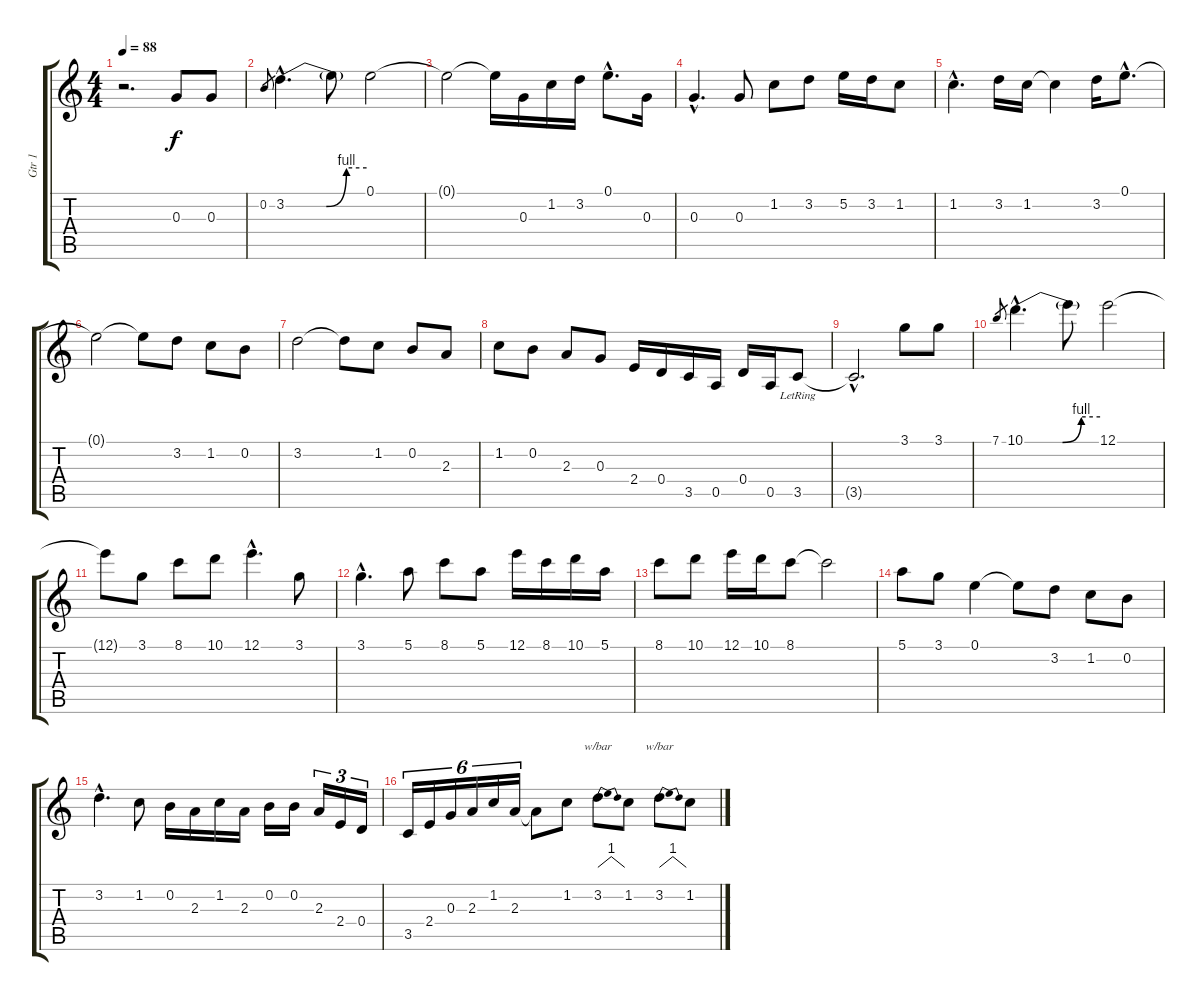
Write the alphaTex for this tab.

\track ("Gtr 1" "Gtr 1") {instrument overdrivenguitar}
\staff {score tabs}
\tuning (E4 B3 G3 D3 A2 E2) {hide}
\ts (4 4)
\tempo 88
\clef g2
\ks c
r.2{d dy f instrument overdrivenguitar} 0.3.8 0.3.8 |
0.2.8{gr} 3.2{be (custom 0 0 30 0 45 4 60 4) hac}.4{d} 3.2{t}.8 0.1.2 |
0.1{t}.2 0.1{t}.16 0.3.16 1.2.16 3.2.16 0.1{hac}.8{d} 0.3.16 |
0.3{hac}.4{d} 0.3.8 1.2.8 3.2.8 5.2.16 3.2.16 1.2.8 |
1.2{hac}.4{d} 3.2.16 1.2.16 1.2{t}.4 3.2.16 0.1{hac}.8{d} |
0.1{t}.2 0.1{t}.8 3.2.8 1.2.8 0.2.8 |
3.2.2 3.2{t}.8 1.2.8 0.2.8 2.3.8 |
1.2.8 0.2.8 2.3.8 0.3.8 2.4.16 0.4.16 3.5.16 0.5.16 0.4.16 0.5.16 3.5{lr}.8 |
3.5{hac t}.2{d} 3.1.8 3.1.8 |
7.1.8{gr} 10.1{be (custom 0 0 30 0 45 4 60 4) hac}.4{d} 10.1{t}.8 12.1.2 |
12.1{t}.8 3.1.8 8.1.8 10.1.8 12.1{hac}.4{d} 3.1.8 |
3.1{hac}.4{d} 5.1.8 8.1.8 5.1.8 12.1.16 8.1.16 10.1.16 5.1.16 |
8.1.8 10.1.8 12.1.16 10.1.16 8.1.8 8.1{t}.2 |
5.1.8 3.1.8 0.1.4 0.1{t}.8 3.2.8 1.2.8 0.2.8 |
3.2{hac}.4{d} 1.2.8 0.2.16 2.3.16 1.2.16 2.3.16 0.2.16 0.2.16 2.3.16{tu (3 2)} 2.4.16{tu (3 2)} 0.4.16{tu (3 2)} |
3.5.16{tu (6 4)} 2.4.16{tu (6 4)} 0.3.16{tu (6 4)} 2.3.16{tu (6 4)} 1.2.16{tu (6 4)} 2.3.16{tu (6 4)} 2.3{t}.8 1.2.8 3.2.8{tbe (dip default 0 0 30 4 60 0)} 1.2.8 3.2.8{tbe (dip default 0 0 30 4 60 0)} 1.2.8
